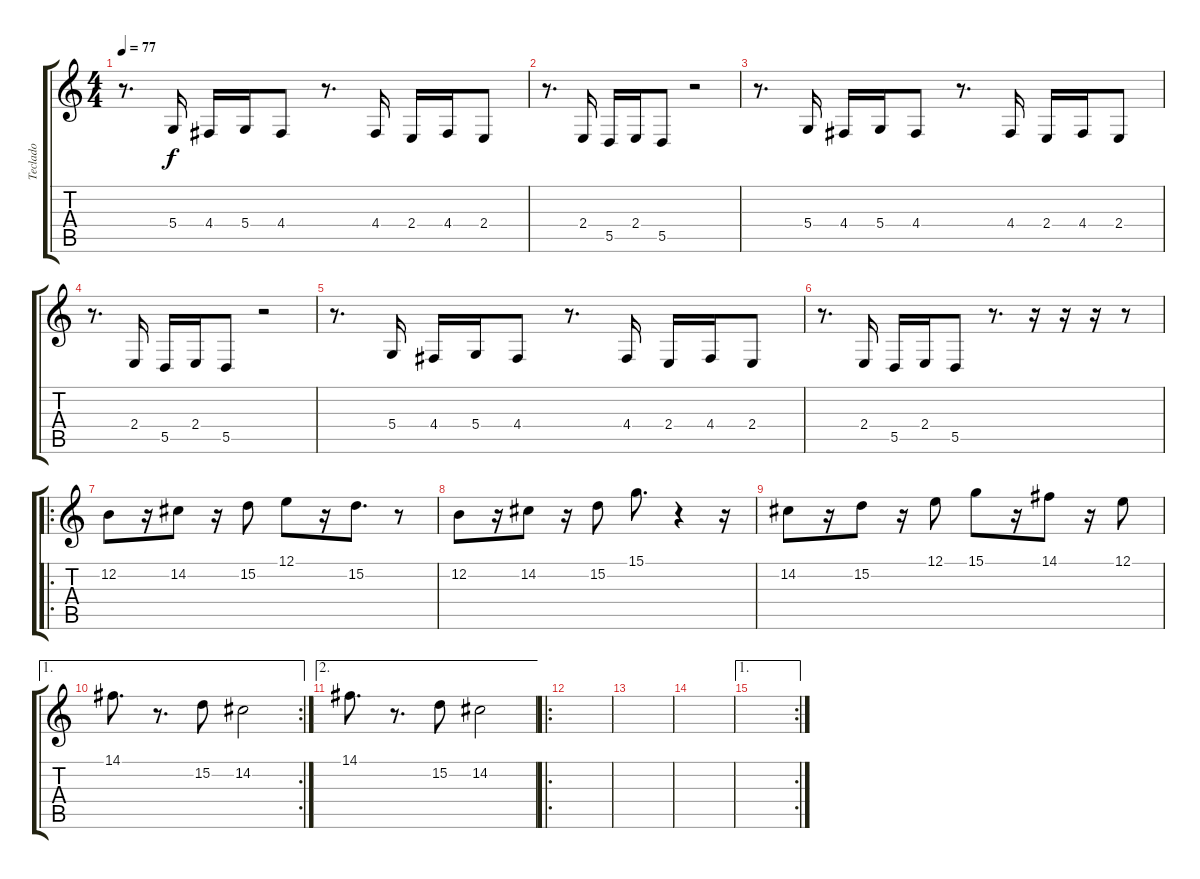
\track ("Teclado" "Teclado") {instrument stringensemble1}
\staff {score tabs}
\tuning (E4 B3 G3 D3 A2 E2) {hide}
\ts (4 4)
\tempo 77
\clef g2
\ks c
r.8{d dy f} 5.4.16 4.4.16 5.4.16 4.4.8 r.8{d} 4.4.16 2.4.16 4.4.16 2.4.8 |
r.8{d} 2.4.16 5.5.16 2.4.16 5.5.8 r.2 |
r.8{d} 5.4.16 4.4.16 5.4.16 4.4.8 r.8{d} 4.4.16 2.4.16 4.4.16 2.4.8 |
r.8{d} 2.4.16 5.5.16 2.4.16 5.5.8 r.2 |
r.8{d} 5.4.16 4.4.16 5.4.16 4.4.8 r.8{d} 4.4.16 2.4.16 4.4.16 2.4.8 |
r.8{d} 2.4.16 5.5.16 2.4.16 5.5.8 r.8{d} r.16 r.16 r.16 r.8 |
\ro
12.2.8{volume 13 instrument electricgrandpiano} r.16 14.2.8 r.16 15.2.8 12.1.8 r.16 15.2.8{d} r.8 |
12.2.8 r.16 14.2.8 r.16 15.2.8 15.1.8{d} r.4 r.16 |
14.2.8 r.16 15.2.8 r.16 12.1.8 15.1.8 r.16 14.1.8 r.16 12.1.8 |
\ae 1
\rc 2
14.1.8{d} r.8{d} 15.2.8 14.2.2 |
\ae 2
14.1.8{d} r.8{d} 15.2.8 14.2.2 |
\ro
|
|
|
\ae 1
\rc 2
